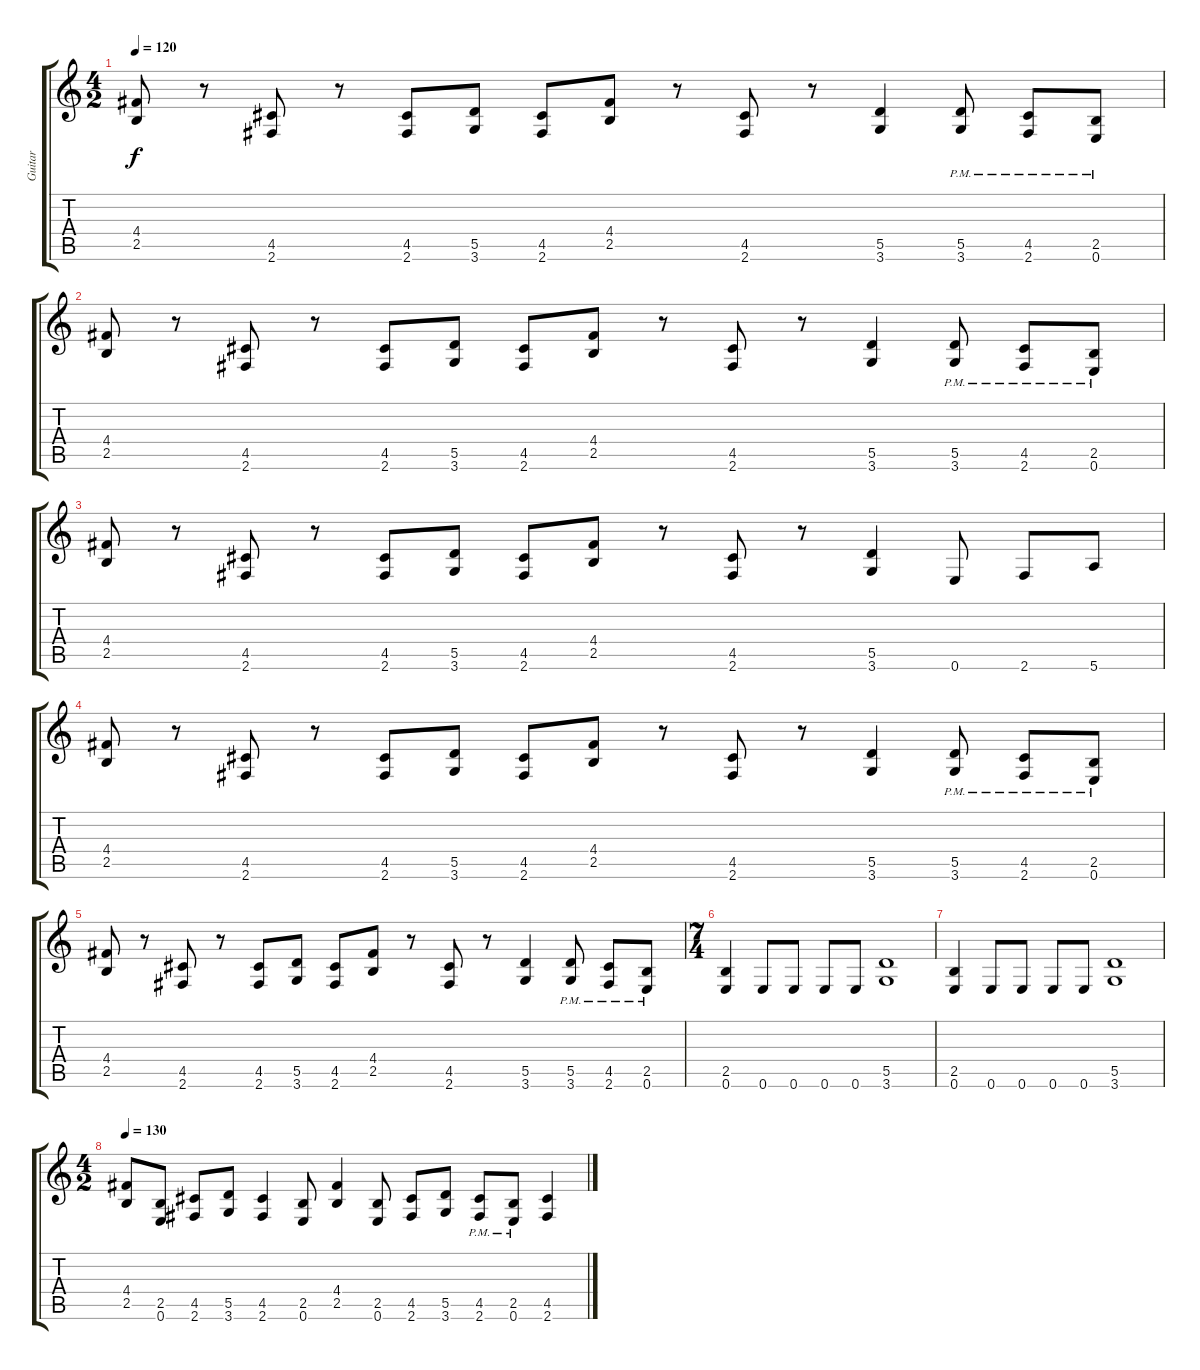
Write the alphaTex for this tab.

\track ("Guitar" "Guitar") {instrument distortionguitar bank 6}
\staff {score tabs}
\tuning (E4 B3 G3 D3 A2 E2) {hide}
\ts (4 2)
\tempo 120
\clef g2
\ks c
(4.4 2.5).8{dy f} r.8 (4.5 2.6).8 r.8 (4.5 2.6).8 (5.5 3.6).8 (4.5 2.6).8 (4.4 2.5).8 r.8 (4.5 2.6).8 r.8 (5.5 3.6).4 (5.5{pm} 3.6{pm}).8 (4.5{pm} 2.6{pm}).8 (2.5{pm} 0.6{pm}).8 |
(4.4 2.5).8 r.8 (4.5 2.6).8 r.8 (4.5 2.6).8 (5.5 3.6).8 (4.5 2.6).8 (4.4 2.5).8 r.8 (4.5 2.6).8 r.8 (5.5 3.6).4 (5.5{pm} 3.6{pm}).8 (4.5{pm} 2.6{pm}).8 (2.5{pm} 0.6{pm}).8 |
(4.4 2.5).8 r.8 (4.5 2.6).8 r.8 (4.5 2.6).8 (5.5 3.6).8 (4.5 2.6).8 (4.4 2.5).8 r.8 (4.5 2.6).8 r.8 (5.5 3.6).4 0.6.8 2.6.8 5.6.8 |
(4.4 2.5).8 r.8 (4.5 2.6).8 r.8 (4.5 2.6).8 (5.5 3.6).8 (4.5 2.6).8 (4.4 2.5).8 r.8 (4.5 2.6).8 r.8 (5.5 3.6).4 (5.5{pm} 3.6{pm}).8 (4.5{pm} 2.6{pm}).8 (2.5{pm} 0.6{pm}).8 |
(4.4 2.5).8 r.8 (4.5 2.6).8 r.8 (4.5 2.6).8 (5.5 3.6).8 (4.5 2.6).8 (4.4 2.5).8 r.8 (4.5 2.6).8 r.8 (5.5 3.6).4 (5.5{pm} 3.6{pm}).8 (4.5{pm} 2.6{pm}).8 (2.5{pm} 0.6{pm}).8 |
\ts (7 4)
(2.5 0.6).4 0.6.8 0.6.8 0.6.8 0.6.8 (5.5 3.6).1 |
(2.5 0.6).4 0.6.8 0.6.8 0.6.8 0.6.8 (5.5 3.6).1 |
\ts (4 2)
\tempo 130
(4.4 2.5).8 (2.5 0.6).8 (4.5 2.6).8 (5.5 3.6).8 (4.5 2.6).4 (2.5 0.6).8 (4.4 2.5).4 (2.5 0.6).8 (4.5 2.6).8 (5.5 3.6).8 (4.5{pm} 2.6{pm}).8 (2.5{pm} 0.6{pm}).8 (4.5 2.6).4
